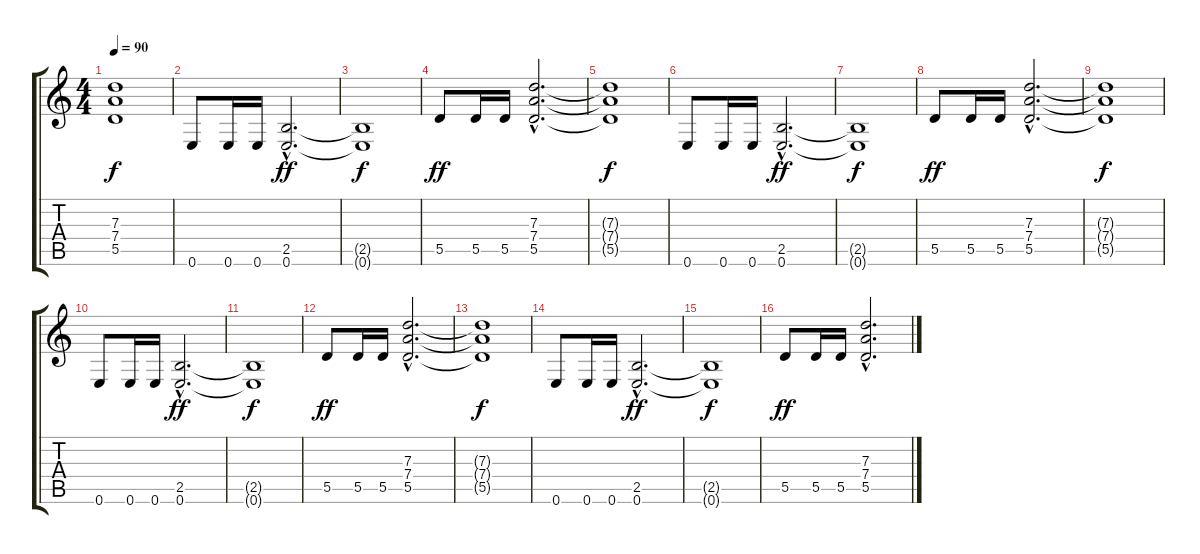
\track "" {instrument distortionguitar}
\staff {score tabs}
\tuning (E4 B3 G3 D3 A2 E2) {hide}
\ts (4 4)
\tempo 90
\clef g2
\ks c
(7.3{t} 7.4{t} 5.5{t}).1{dy f} |
0.6.8 0.6.16 0.6.16 (2.5{hac} 0.6{hac}).2{d dy ff} |
(2.5{t} 0.6{t}).1{dy f} |
5.5.8{dy ff} 5.5.16 5.5.16 (7.3{hac} 7.4{hac} 5.5{hac}).2{d} |
(7.3{t} 7.4{t} 5.5{t}).1{dy f} |
0.6.8 0.6.16 0.6.16 (2.5{hac} 0.6{hac}).2{d dy ff} |
(2.5{t} 0.6{t}).1{dy f} |
5.5.8{dy ff} 5.5.16 5.5.16 (7.3{hac} 7.4{hac} 5.5{hac}).2{d} |
(7.3{t} 7.4{t} 5.5{t}).1{dy f} |
0.6.8 0.6.16 0.6.16 (2.5{hac} 0.6{hac}).2{d dy ff} |
(2.5{t} 0.6{t}).1{dy f} |
5.5.8{dy ff} 5.5.16 5.5.16 (7.3{hac} 7.4{hac} 5.5{hac}).2{d} |
(7.3{t} 7.4{t} 5.5{t}).1{dy f} |
0.6.8 0.6.16 0.6.16 (2.5{hac} 0.6{hac}).2{d dy ff} |
(2.5{t} 0.6{t}).1{dy f} |
5.5.8{dy ff} 5.5.16 5.5.16 (7.3{hac} 7.4{hac} 5.5{hac}).2{d}
